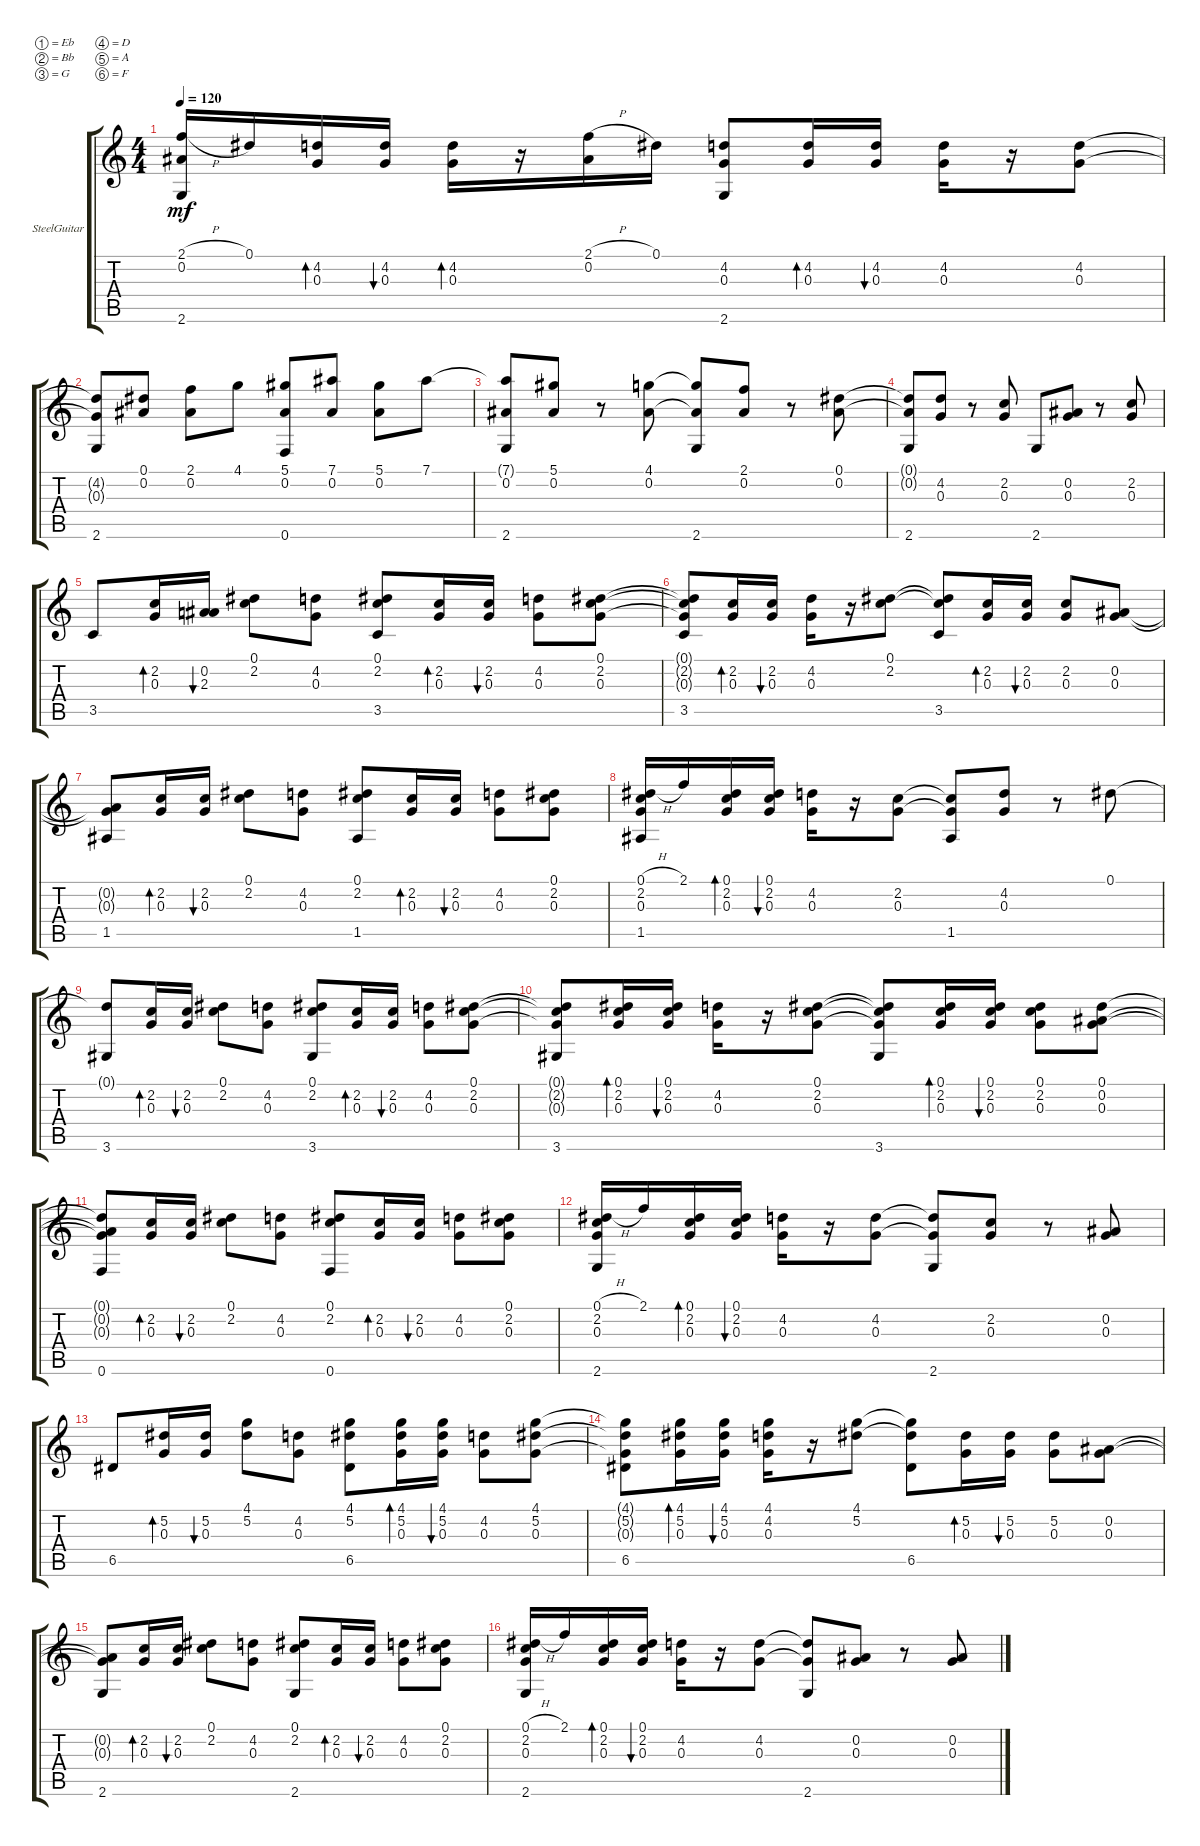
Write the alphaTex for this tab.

\defaultSystemsLayout 4
\multiTrackTrackNamePolicy allsystems
\firstSystemTrackNameMode fullname
\firstSystemTrackNameOrientation horizontal
\otherSystemsTrackNameOrientation horizontal
\chordDiagramsInScore
\track ("SteelGuitar" "track 1") {instrument acousticguitarsteel}
\staff {score tabs}
\tuning (Eb4 Bb3 G3 D3 A2 F2)
\ts (4 4)
\tempo 120
\clef g2
\ks c
(2.1{h} 0.2 2.6).16{dy mf} 0.1.16 (4.2 0.3).16{bd 30} (4.2 0.3).16{bu 30} (0.3 4.2).16{bd 30} r.16 (2.1{h} 0.2).16 0.1.16 (4.2 0.3 2.6).8 (4.2 0.3).16{bd 30} (0.3 4.2).16{bu 30} (4.2 0.3).16 r.16 (0.3 4.2).8 |
(2.6 4.2{t} 0.3{t}).8 (0.1 0.2).8 (2.1 0.2).8 4.1.8 (5.1 0.2 0.6).8 (7.1 0.2).8 (0.2 5.1).8 7.1.8 |
(2.6 0.2 7.1{t}).8 (5.1 0.2).8 r.8 (0.2 4.1).8 (4.1{t} 0.2{t} 2.6).8 (2.1 0.2).8 r.8 (0.2 0.1).8 |
(0.2{t} 0.1{t} 2.6).8 (4.2 0.3).8 r.8 (0.3 2.2).8 2.6.8 (0.2 0.3).8 r.8 (0.3 2.2).8 |
3.5.8 (0.3 2.2).16{bd 30} (0.2 2.3).16{bu 30} (2.2 0.1).8 (4.2 0.3).8 (3.5 2.2 0.1).8 (2.2 0.3).16{bd 30} (0.3 2.2).16{bu 30} (4.2 0.3).8 (0.3 2.2 0.1).8 |
(3.5 0.1{t} 2.2{t} 0.3{t}).8 (2.2 0.3).16{bd 30} (0.3 2.2).16{bu 30} (4.2 0.3).16 r.16 (2.2 0.1).8 (2.2{t} 0.1{t} 3.5).8 (2.2 0.3).16{bd 30} (0.3 2.2).16{bu 30} (2.2 0.3).8 (0.3 0.2).8 |
(1.5 0.2{t} 0.3{t}).8 (2.2 0.3).16{bd 30} (0.3 2.2).16{bu 30} (2.2 0.1).8 (4.2 0.3).8 (1.5 2.2 0.1).8 (2.2 0.3).16{bd 30} (0.3 2.2).16{bu 30} (4.2 0.3).8 (0.3 2.2 0.1).8 |
(1.5 0.3 2.2 0.1{h}).16 2.1.16 (0.1 2.2 0.3).16{bd 30} (0.3 2.2 0.1).16{bu 30} (0.3 4.2).16 r.16 (2.2 0.3).8 (1.5 2.2{t} 0.3{t}).8 (0.3 4.2).8 r.8 0.1.8 |
(0.1{t} 3.6).8 (2.2 0.3).16{bd 30} (0.3 2.2).16{bu 30} (2.2 0.1).8 (4.2 0.3).8 (3.6 2.2 0.1).8 (2.2 0.3).16{bd 30} (0.3 2.2).16{bu 30} (4.2 0.3).8 (0.3 2.2 0.1).8 |
(0.1{t} 2.2{t} 0.3{t} 3.6).8 (0.1 2.2 0.3).16{bd 30} (0.3 2.2 0.1).16{bu 30} (4.2 0.3).16 r.16 (0.3 2.2 0.1).8 (3.6 0.1{t} 2.2{t} 0.3{t}).8 (0.3 2.2 0.1).16{bd 30} (0.1 2.2 0.3).16{bu 30} (0.3 2.2 0.1).8 (0.1 0.2 0.3).8 |
(0.1{t} 0.2{t} 0.3{t} 0.6).8 (2.2 0.3).16{bd 30} (2.2 0.3).16{bu 30} (2.2 0.1).8 (4.2 0.3).8 (0.1 2.2 0.6).8 (2.2 0.3).16{bd 30} (2.2 0.3).16{bu 30} (4.2 0.3).8 (0.3 2.2 0.1).8 |
(0.1{h} 2.2 0.3 2.6).16 2.1.16 (0.1 2.2 0.3).16{bd 30} (0.3 2.2 0.1).16{bu 30} (4.2 0.3).16 r.16 (0.3 4.2).8 (2.6 4.2{t} 0.3{t}).8 (2.2 0.3).8 r.8 (0.3 0.2).8 |
6.5.8 (5.2 0.3).16{bd 30} (0.3 5.2).16{bu 30} (4.1 5.2).8 (4.2 0.3).8 (4.1 5.2 6.5).8 (4.1 5.2 0.3).16{bd 30} (0.3 5.2 4.1).16{bu 30} (4.2 0.3).8 (0.3 5.2 4.1).8 |
(4.1{t} 5.2{t} 0.3{t} 6.5).8 (4.1 5.2 0.3).16{bd 30} (0.3 5.2 4.1).16{bu 30} (4.1 4.2 0.3).16 r.16 (5.2 4.1).8 (6.5 4.1{t} 5.2{t}).8 (5.2 0.3).16{bd 30} (0.3 5.2).16{bu 30} (5.2 0.3).8 (0.3 0.2).8 |
(2.6 0.2{t} 0.3{t}).8 (0.3 2.2).16{bd 30} (2.2 0.3).16{bu 30} (2.2 0.1).8 (4.2 0.3).8 (0.1 2.2 2.6).8 (2.2 0.3).16{bd 30} (0.3 2.2).16{bu 30} (4.2 0.3).8 (0.3 2.2 0.1).8 |
(2.6 0.1{h} 2.2 0.3).16 2.1.16 (0.1 2.2 0.3).16{bd 30} (0.3 2.2 0.1).16{bu 30} (4.2 0.3).16 r.16 (0.3 4.2).8 (2.6 4.2{t} 0.3{t}).8 (0.3 0.2).8 r.8 (0.2 0.3).8
